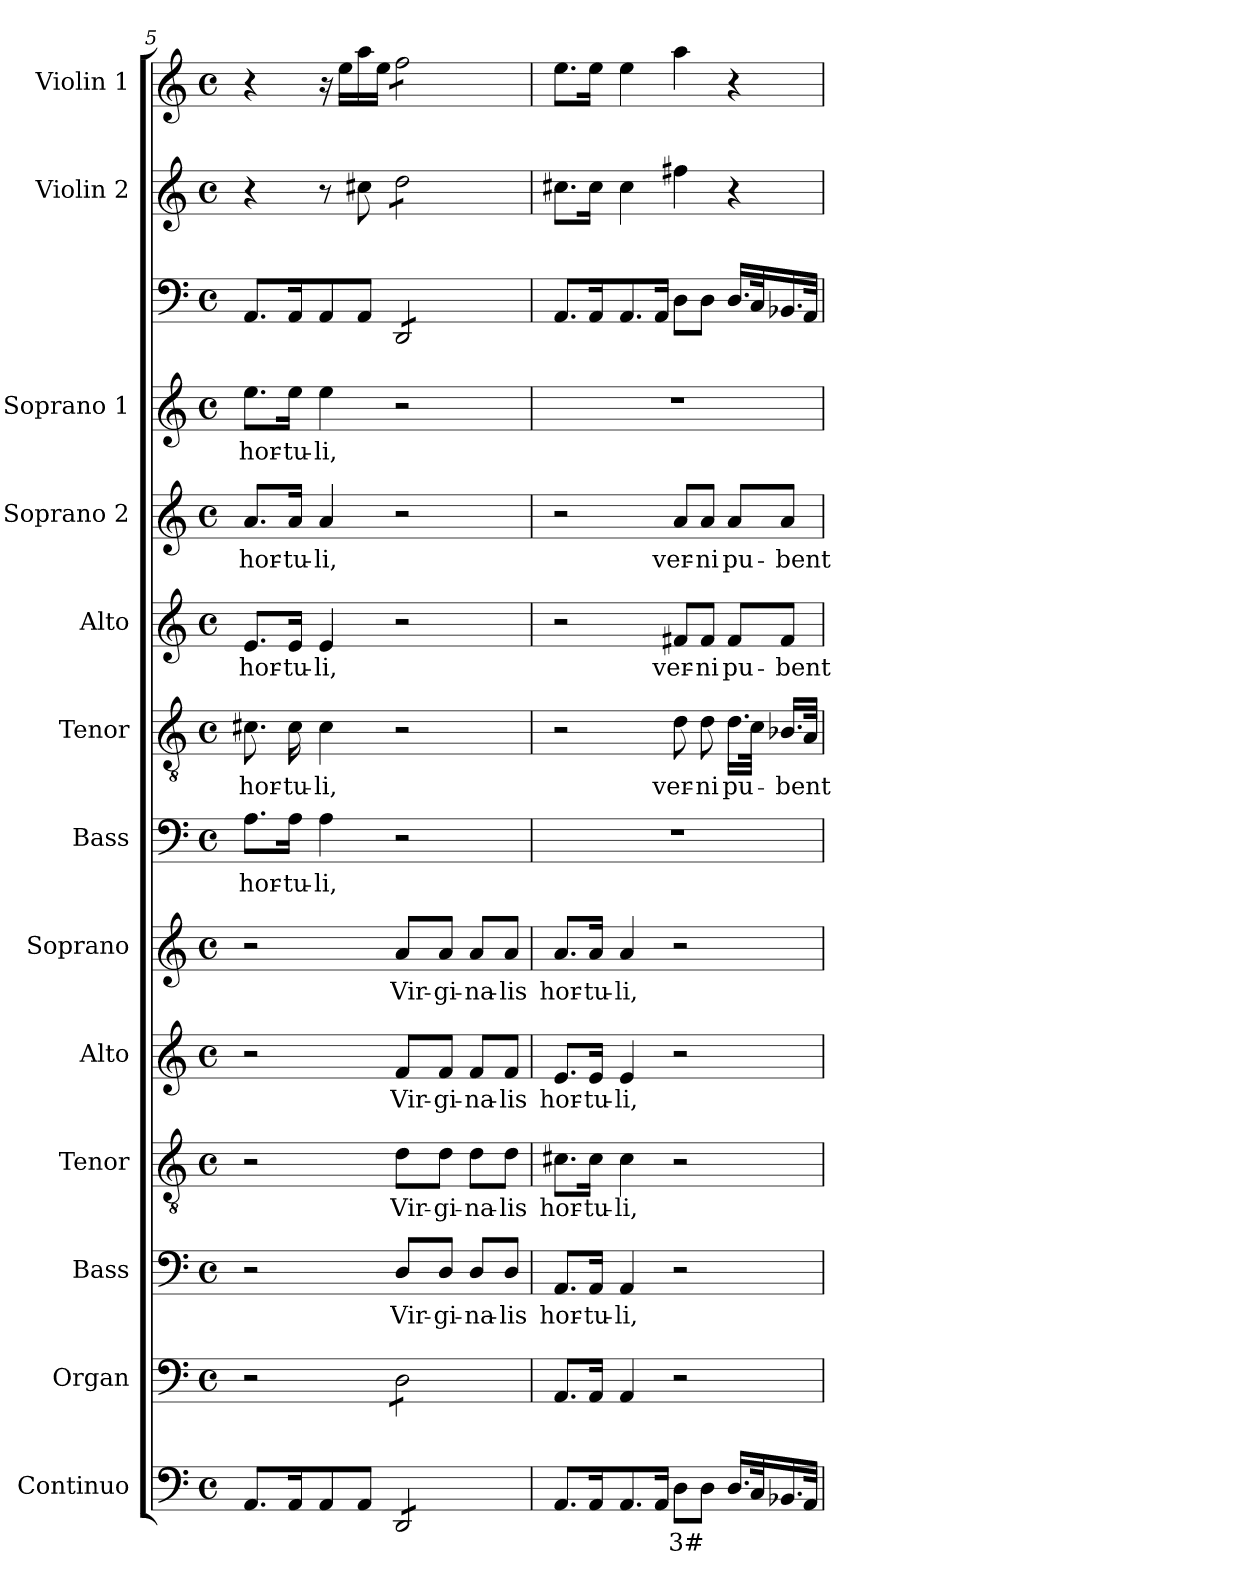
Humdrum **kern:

**kern	**text	**kern	**kern	**text	**kern	**text	**kern	**text	**kern	**text	**kern	**text	**kern	**text	**kern	**text	**kern	**text	**kern	**text	**kern	**kern	**kern
*part14	*part14	*part13	*part12	*part12	*part11	*part11	*part10	*part10	*part9	*part9	*part8	*part8	*part7	*part7	*part6	*part6	*part5	*part5	*part4	*part4	*part3	*part2	*part1
*staff14	*staff14	*staff13	*staff12	*staff12	*staff11	*staff11	*staff10	*staff10	*staff9	*staff9	*staff8	*staff8	*staff7	*staff7	*staff6	*staff6	*staff5	*staff5	*staff4	*staff4	*staff3	*staff2	*staff1
*I"Continuo	*	*I"Organ	*I"Bass	*	*I"Tenor	*	*I"Alto	*	*I"Soprano	*	*I"Bass	*	*I"Tenor	*	*I"Alto	*	*I"Soprano 2	*	*I"Soprano 1	*	*I""Acc. to violins"	*I"Violin 2	*I"Violin 1
*I'Cont.	*	*I'Org.	*I'B.	*	*I'T.	*	*I'A.	*	*I'S.	*	*I'B.	*	*I'T.	*	*I'A.	*	*I'S2.	*	*I'S1.	*	*I'Ac to violins.	*I'Vln. 2	*I'Vln. 1
*clefF4	*	*clefF4	*clefF4	*	*clefGv2	*	*clefG2	*	*clefG2	*	*clefF4	*	*clefGv2	*	*clefG2	*	*clefG2	*	*clefG2	*	*clefF4	*clefG2	*clefG2
*	*	*	*	*	*ITrd7c12	*	*	*	*	*	*	*	*ITrd7c12	*	*	*	*	*	*	*	*	*	*
*k[]	*	*k[]	*k[]	*	*k[]	*	*k[]	*	*k[]	*	*k[]	*	*k[]	*	*k[]	*	*k[]	*	*k[]	*	*k[]	*k[]	*k[]
*C:	*	*C:	*C:	*	*C:	*	*C:	*	*C:	*	*C:	*	*C:	*	*C:	*	*C:	*	*C:	*	*C:	*C:	*C:
*M4/4	*	*M4/4	*M4/4	*	*M4/4	*	*M4/4	*	*M4/4	*	*M4/4	*	*M4/4	*	*M4/4	*	*M4/4	*	*M4/4	*	*M4/4	*M4/4	*M4/4
*met(c)	*	*met(c)	*met(c)	*	*met(c)	*	*met(c)	*	*met(c)	*	*met(c)	*	*met(c)	*	*met(c)	*	*met(c)	*	*met(c)	*	*met(c)	*met(c)	*met(c)
=5	=5	=5	=5	=5	=5	=5	=5	=5	=5	=5	=5	=5	=5	=5	=5	=5	=5	=5	=5	=5	=5	=5	=5
!	!	!	!	!	!	!	!	!	!	!	!	!LO:LY:b:color=#000000	!	!	!	!	!	!	!	!	!	!	!
!	!	!	!	!	!	!	!	!	!	!	!	!	!	!LO:LY:b:color=#000000	!	!	!	!	!	!	!	!	!
!	!	!	!	!	!	!	!	!	!	!	!	!	!	!	!	!LO:LY:b:color=#000000	!	!	!	!	!	!	!
!	!	!	!	!	!	!	!	!	!	!	!	!	!	!	!	!	!	!LO:LY:b:color=#000000	!	!	!	!	!
!	!	!	!	!	!	!	!	!	!	!	!	!	!	!	!	!	!	!	!	!LO:LY:b:color=#000000	!	!	!
8.AAi/L	.	2r	2r	.	2r	.	2r	.	2r	.	8.Ai\L	hor-	8.C#Xi\	hor-	8.ei/L	hor-	8.ai/L	hor-	8.eei\L	hor-	8.AAi/L	4r	4r
!	!	!	!	!	!	!	!	!	!	!	!	!LO:LY:b:color=#000000	!	!	!	!	!	!	!	!	!	!	!
!	!	!	!	!	!	!	!	!	!	!	!	!	!	!LO:LY:b:color=#000000	!	!	!	!	!	!	!	!	!
!	!	!	!	!	!	!	!	!	!	!	!	!	!	!	!	!LO:LY:b:color=#000000	!	!	!	!	!	!	!
!	!	!	!	!	!	!	!	!	!	!	!	!	!	!	!	!	!	!LO:LY:b:color=#000000	!	!	!	!	!
!	!	!	!	!	!	!	!	!	!	!	!	!	!	!	!	!	!	!	!	!LO:LY:b:color=#000000	!	!	!
16AAi/k	.	.	.	.	.	.	.	.	.	.	16Ai\Jk	-tu-	16C#i\	-tu-	16ei/Jk	-tu-	16ai/Jk	-tu-	16eei\Jk	-tu-	16AAi/k	.	.
!	!	!	!	!	!	!	!	!	!	!	!	!LO:LY:b:color=#000000	!	!	!	!	!	!	!	!	!	!	!
!	!	!	!	!	!	!	!	!	!	!	!	!	!	!LO:LY:b:color=#000000	!	!	!	!	!	!	!	!	!
!	!	!	!	!	!	!	!	!	!	!	!	!	!	!	!	!LO:LY:b:color=#000000	!	!	!	!	!	!	!
!	!	!	!	!	!	!	!	!	!	!	!	!	!	!	!	!	!	!LO:LY:b:color=#000000	!	!	!	!	!
!	!	!	!	!	!	!	!	!	!	!	!	!	!	!	!	!	!	!	!	!LO:LY:b:color=#000000	!	!	!
8AAi/	.	.	.	.	.	.	.	.	.	.	4Ai\	-li,	4C#i\	-li,	4ei/	-li,	4ai/	-li,	4eei\	-li,	8AAi/	8r	16r
.	.	.	.	.	.	.	.	.	.	.	.	.	.	.	.	.	.	.	.	.	.	.	16eei\LL
8AAi/J	.	.	.	.	.	.	.	.	.	.	.	.	.	.	.	.	.	.	.	.	8AAi/J	8cc#Xi\	16aai\
.	.	.	.	.	.	.	.	.	.	.	.	.	.	.	.	.	.	.	.	.	.	.	16eei\JJ
!	!	!	!	!LO:LY:b:color=#000000	!	!	!	!	!	!	!	!	!	!	!	!	!	!	!	!	!	!	!
!	!	!	!	!	!	!LO:LY:b:color=#000000	!	!	!	!	!	!	!	!	!	!	!	!	!	!	!	!	!
!	!	!	!	!	!	!	!	!LO:LY:b:color=#000000	!	!	!	!	!	!	!	!	!	!	!	!	!	!	!
!	!	!	!	!	!	!	!	!	!	!LO:LY:b:color=#000000	!	!	!	!	!	!	!	!	!	!	!	!	!
*tremolo	*	*	*	*	*	*	*	*	*	*	*	*	*	*	*	*	*	*	*	*	*	*	*
*	*	*tremolo	*	*	*	*	*	*	*	*	*	*	*	*	*	*	*	*	*	*	*	*	*
*	*	*	*	*	*	*	*	*	*	*	*	*	*	*	*	*	*	*	*	*	*tremolo	*	*
*	*	*	*	*	*	*	*	*	*	*	*	*	*	*	*	*	*	*	*	*	*	*tremolo	*
*	*	*	*	*	*	*	*	*	*	*	*	*	*	*	*	*	*	*	*	*	*	*	*tremolo
8DDi/L	.	8Di\L	8Di/L	Vir-	8Di\L	Vir-	8fi/L	Vir-	8ai/L	Vir-	2r	.	2r	.	2r	.	2r	.	2r	.	8DDi/L	8ddi\L	8ffi\L
!	!	!	!	!LO:LY:b:color=#000000	!	!	!	!	!	!	!	!	!	!	!	!	!	!	!	!	!	!	!
!	!	!	!	!	!	!LO:LY:b:color=#000000	!	!	!	!	!	!	!	!	!	!	!	!	!	!	!	!	!
!	!	!	!	!	!	!	!	!LO:LY:b:color=#000000	!	!	!	!	!	!	!	!	!	!	!	!	!	!	!
!	!	!	!	!	!	!	!	!	!	!LO:LY:b:color=#000000	!	!	!	!	!	!	!	!	!	!	!	!	!
8DDi/	.	8Di\	8Di/J	-gi-	8Di\J	-gi-	8fi/J	-gi-	8ai/J	-gi-	.	.	.	.	.	.	.	.	.	.	8DDi/	8ddi\	8ffi\
!	!	!	!	!LO:LY:b:color=#000000	!	!	!	!	!	!	!	!	!	!	!	!	!	!	!	!	!	!	!
!	!	!	!	!	!	!LO:LY:b:color=#000000	!	!	!	!	!	!	!	!	!	!	!	!	!	!	!	!	!
!	!	!	!	!	!	!	!	!LO:LY:b:color=#000000	!	!	!	!	!	!	!	!	!	!	!	!	!	!	!
!	!	!	!	!	!	!	!	!	!	!LO:LY:b:color=#000000	!	!	!	!	!	!	!	!	!	!	!	!	!
8DDi/	.	8Di\	8Di/L	-na-	8Di\L	-na-	8fi/L	-na-	8ai/L	-na-	.	.	.	.	.	.	.	.	.	.	8DDi/	8ddi\	8ffi\
!	!	!	!	!LO:LY:b:color=#000000	!	!	!	!	!	!	!	!	!	!	!	!	!	!	!	!	!	!	!
!	!	!	!	!	!	!LO:LY:b:color=#000000	!	!	!	!	!	!	!	!	!	!	!	!	!	!	!	!	!
!	!	!	!	!	!	!	!	!LO:LY:b:color=#000000	!	!	!	!	!	!	!	!	!	!	!	!	!	!	!
!	!	!	!	!	!	!	!	!	!	!LO:LY:b:color=#000000	!	!	!	!	!	!	!	!	!	!	!	!	!
8DDi/J	.	8Di\J	8Di/J	-lis	8Di\J	-lis	8fi/J	-lis	8ai/J	-lis	.	.	.	.	.	.	.	.	.	.	8DDi/J	8ddi\J	8ffi\J
*	*	*	*	*	*	*	*	*	*	*	*	*	*	*	*	*	*	*	*	*	*	*	*Xtremolo
*	*	*	*	*	*	*	*	*	*	*	*	*	*	*	*	*	*	*	*	*	*	*Xtremolo	*
*	*	*	*	*	*	*	*	*	*	*	*	*	*	*	*	*	*	*	*	*	*Xtremolo	*	*
*	*	*Xtremolo	*	*	*	*	*	*	*	*	*	*	*	*	*	*	*	*	*	*	*	*	*
*Xtremolo	*	*	*	*	*	*	*	*	*	*	*	*	*	*	*	*	*	*	*	*	*	*	*
=6	=6	=6	=6	=6	=6	=6	=6	=6	=6	=6	=6	=6	=6	=6	=6	=6	=6	=6	=6	=6	=6	=6	=6
!	!	!	!	!LO:LY:b:color=#000000	!	!	!	!	!	!	!	!	!	!	!	!	!	!	!	!	!	!	!
!	!	!	!	!	!	!LO:LY:b:color=#000000	!	!	!	!	!	!	!	!	!	!	!	!	!	!	!	!	!
!	!	!	!	!	!	!	!	!LO:LY:b:color=#000000	!	!	!	!	!	!	!	!	!	!	!	!	!	!	!
!	!	!	!	!	!	!	!	!	!	!LO:LY:b:color=#000000	!	!	!	!	!	!	!	!	!	!	!	!	!
8.AAi/L	.	8.AAi/L	8.AAi/L	hor-	8.C#Xi\L	hor-	8.ei/L	hor-	8.ai/L	hor-	1r	.	2r	.	2r	.	2r	.	1r	.	8.AAi/L	8.cc#Xi\L	8.eei\L
!	!	!	!	!LO:LY:b:color=#000000	!	!	!	!	!	!	!	!	!	!	!	!	!	!	!	!	!	!	!
!	!	!	!	!	!	!LO:LY:b:color=#000000	!	!	!	!	!	!	!	!	!	!	!	!	!	!	!	!	!
!	!	!	!	!	!	!	!	!LO:LY:b:color=#000000	!	!	!	!	!	!	!	!	!	!	!	!	!	!	!
!	!	!	!	!	!	!	!	!	!	!LO:LY:b:color=#000000	!	!	!	!	!	!	!	!	!	!	!	!	!
16AAi/k	.	16AAi/Jk	16AAi/Jk	-tu-	16C#i\Jk	-tu-	16ei/Jk	-tu-	16ai/Jk	-tu-	.	.	.	.	.	.	.	.	.	.	16AAi/k	16cc#i\Jk	16eei\Jk
!	!	!	!	!LO:LY:b:color=#000000	!	!	!	!	!	!	!	!	!	!	!	!	!	!	!	!	!	!	!
!	!	!	!	!	!	!LO:LY:b:color=#000000	!	!	!	!	!	!	!	!	!	!	!	!	!	!	!	!	!
!	!	!	!	!	!	!	!	!LO:LY:b:color=#000000	!	!	!	!	!	!	!	!	!	!	!	!	!	!	!
!	!	!	!	!	!	!	!	!	!	!LO:LY:b:color=#000000	!	!	!	!	!	!	!	!	!	!	!	!	!
8.AAi/	.	4AAi/	4AAi/	-li,	4C#i\	-li,	4ei/	-li,	4ai/	-li,	.	.	.	.	.	.	.	.	.	.	8.AAi/	4cc#i\	4eei\
16AAi/Jk	.	.	.	.	.	.	.	.	.	.	.	.	.	.	.	.	.	.	.	.	16AAi/Jk	.	.
!	!LO:LY:b:color=#000000	!	!	!	!	!	!	!	!	!	!	!	!	!	!	!	!	!	!	!	!	!	!
!	!	!	!	!	!	!	!	!	!	!	!	!	!	!LO:LY:b:color=#000000	!	!	!	!	!	!	!	!	!
!	!	!	!	!	!	!	!	!	!	!	!	!	!	!	!	!LO:LY:b:color=#000000	!	!	!	!	!	!	!
!	!	!	!	!	!	!	!	!	!	!	!	!	!	!	!	!	!	!LO:LY:b:color=#000000	!	!	!	!	!
8Di\L	3#	2r	2r	.	2r	.	2r	.	2r	.	.	.	8Di\	ver-	8f#Xi/L	ver-	8ai/L	ver-	.	.	8Di\L	4ff#Xi\	4aai\
!	!	!	!	!	!	!	!	!	!	!	!	!	!	!LO:LY:b:color=#000000	!	!	!	!	!	!	!	!	!
!	!	!	!	!	!	!	!	!	!	!	!	!	!	!	!	!LO:LY:b:color=#000000	!	!	!	!	!	!	!
!	!	!	!	!	!	!	!	!	!	!	!	!	!	!	!	!	!	!LO:LY:b:color=#000000	!	!	!	!	!
8Di\J	.	.	.	.	.	.	.	.	.	.	.	.	8Di\	-ni	8f#i/J	-ni	8ai/J	-ni	.	.	8Di\J	.	.
!	!	!	!	!	!	!	!	!	!	!	!	!	!	!LO:LY:b:color=#000000	!	!	!	!	!	!	!	!	!
!	!	!	!	!	!	!	!	!	!	!	!	!	!	!	!	!LO:LY:b:color=#000000	!	!	!	!	!	!	!
!	!	!	!	!	!	!	!	!	!	!	!	!	!	!	!	!	!	!LO:LY:b:color=#000000	!	!	!	!	!
16.Di/LL	.	.	.	.	.	.	.	.	.	.	.	.	16.Di\LL	pu-	8f#i/L	pu-	8ai/L	pu-	.	.	16.Di/LL	4r	4r
32Ci/k	.	.	.	.	.	.	.	.	.	.	.	.	32Ci\JJk	.	.	.	.	.	.	.	32Ci/k	.	.
!	!	!	!	!	!	!	!	!	!	!	!	!	!	!LO:LY:b:color=#000000	!	!	!	!	!	!	!	!	!
!	!	!	!	!	!	!	!	!	!	!	!	!	!	!	!	!LO:LY:b:color=#000000	!	!	!	!	!	!	!
!	!	!	!	!	!	!	!	!	!	!	!	!	!	!	!	!	!	!LO:LY:b:color=#000000	!	!	!	!	!
16.BB-Xi/	.	.	.	.	.	.	.	.	.	.	.	.	16.BB-Xi/LL	-bent	8f#i/J	-bent	8ai/J	-bent	.	.	16.BB-Xi/	.	.
32AAi/JJk	.	.	.	.	.	.	.	.	.	.	.	.	32AAi/JJk	.	.	.	.	.	.	.	32AAi/JJk	.	.
=	=	=	=	=	=	=	=	=	=	=	=	=	=	=	=	=	=	=	=	=	=	=	=
*-	*-	*-	*-	*-	*-	*-	*-	*-	*-	*-	*-	*-	*-	*-	*-	*-	*-	*-	*-	*-	*-	*-	*-
